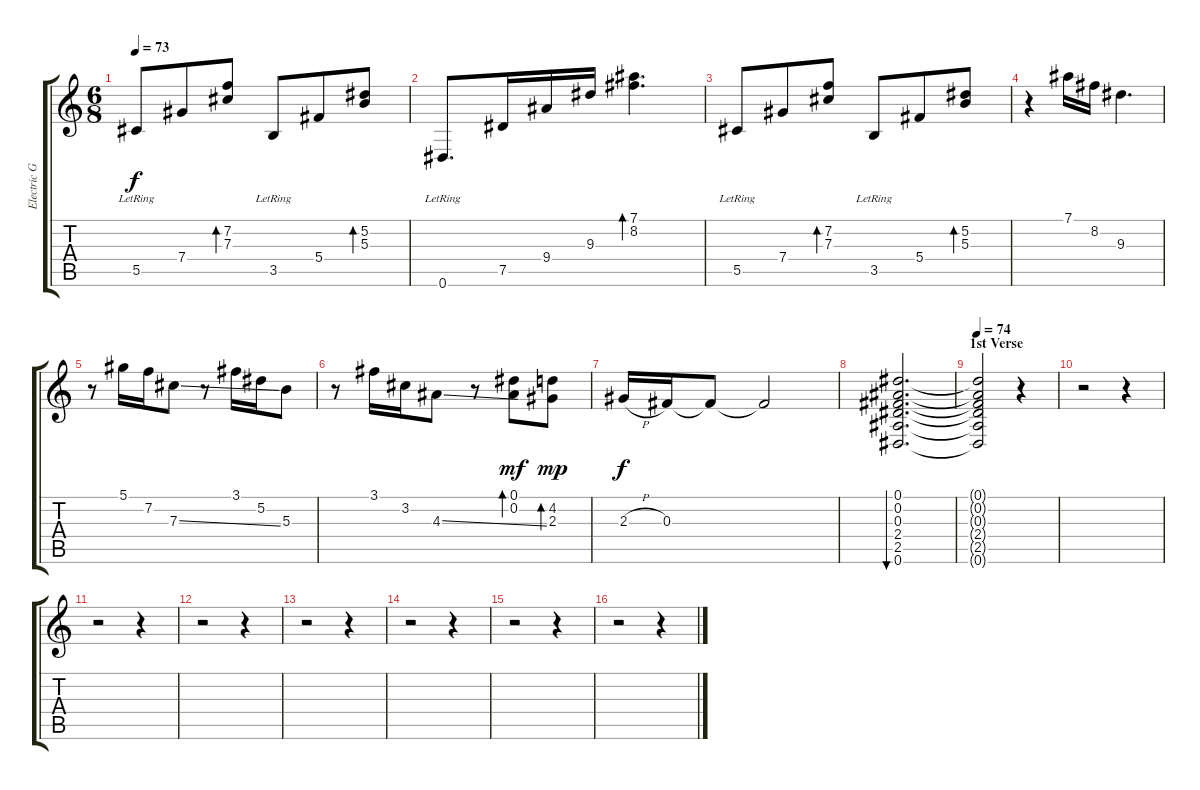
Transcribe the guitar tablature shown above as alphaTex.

\track ("Electric Guitar (Kirk Hammett)" "Electric G") {instrument electricguitarclean}
\staff {score tabs}
\tuning (Eb4 Bb3 Gb3 Db3 Ab2 Eb2) {hide}
\ts (6 8)
\tempo 73
\clef g2
\ks c
5.5{lr}.8{dy f} 7.4.8 (7.2 7.3).8{bd 30} 3.5{lr}.8 5.4.8 (5.2 5.3).8{bd 30} |
0.6{lr}.8{d} 7.5.16 9.4.16 9.3.16 (7.1 8.2).4{d bd 30} |
5.5{lr}.8 7.4.8 (7.2 7.3).8{bd 30} 3.5{lr}.8 5.4.8 (5.2 5.3).8{bd 30} |
r.4 7.1.16 8.2.16 9.3.4{d} |
r.8 5.1.16 7.2.16 7.3{ss}.8 r.8 3.1.16 5.2.16 5.3.8 |
r.8 3.1.16 3.2.16 4.3{ss}.8 r.8 (0.1 0.2).8{bd 120 dy mf} (4.2 2.3).8{bd 60 dy mp} |
2.3{h}.16{dy f} 0.3.16 0.3{t}.8 0.3{t}.2 |
(0.1 0.2 0.3 2.4 2.5 0.6).2{d bu 120} |
\section ("" "1st Verse")
\tempo 74
(0.1{t} 0.2{t} 0.3{t} 2.4{t} 2.5{t} 0.6{t}).2 r.4 |
r.2 r.4 |
r.2 r.4 |
r.2 r.4 |
r.2 r.4 |
r.2 r.4 |
r.2 r.4 |
r.2 r.4
